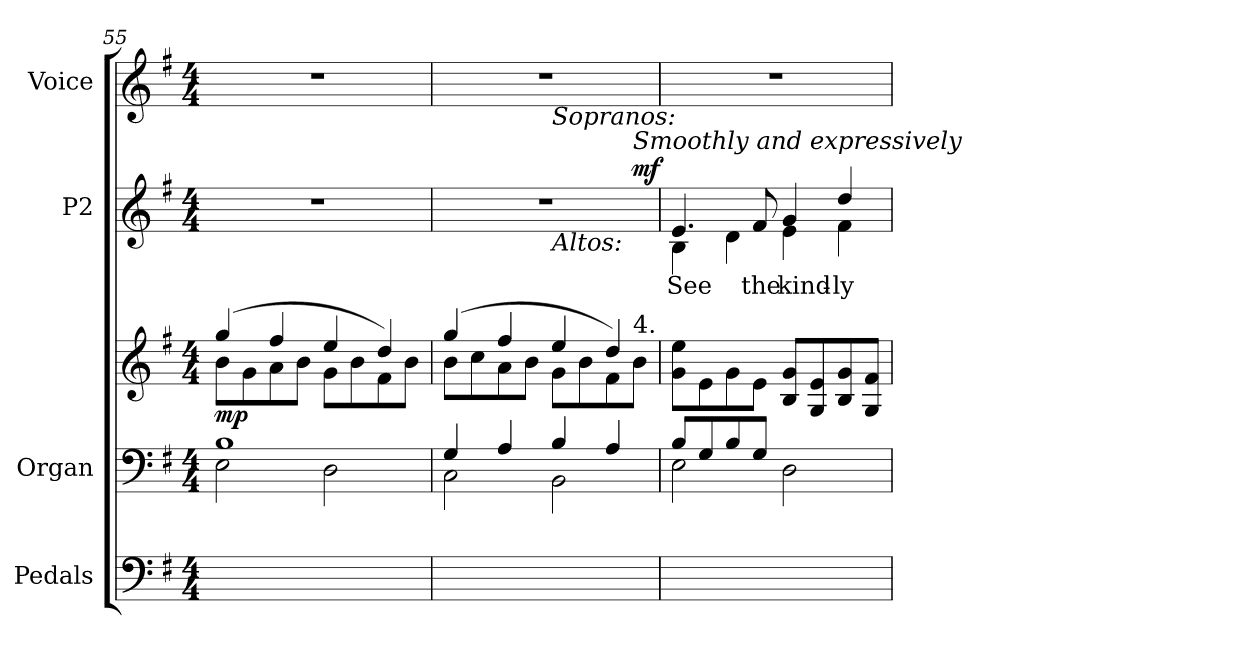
**kern	**kern	**kern	**dynam	**kern	**text	**dynam	**kern
*part4	*part3	*part3	*part3	*part2	*part2	*part2	*part1
*staff5	*staff4	*staff3	*staff3/4	*staff2	*staff2	*staff2	*staff1
*I"Pedals	*I"Organ	*	*	*I"P2	*	*	*I"Voice
*I'Ped.	*	*	*	*	*	*	*
*clefF4	*clefF4	*clefG2	*	*clefG2	*	*	*clefG2
*k[f#]	*k[f#]	*k[f#]	*	*k[f#]	*	*	*k[f#]
*G:	*G:	*G:	*	*G:	*	*	*G:
*M4/4	*M4/4	*M4/4	*	*M4/4	*	*	*M4/4
=55	=55	=55	=55	=55	=55	=55	=55
*	*^	*^	*	*	*	*	*
2Ei\yy	1Bi	2Ei\	(4ggi/	8bi\L	mp	1r	.	.	1r
.	.	.	.	8gi\	.	.	.	.	.
.	.	.	4ff#i/	8ai\	.	.	.	.	.
.	.	.	.	8bi\J	.	.	.	.	.
2Di\yy	.	2Di\	4eei/	8gi\L	.	.	.	.	.
.	.	.	.	8bi\	.	.	.	.	.
.	.	.	4ddi/)	8f#i\	.	.	.	.	.
.	.	.	.	8bi\J	.	.	.	.	.
!!LO:LB:g=z
=56	=56	=56	=56	=56	=56	=56	=56	=56	=56
*	*	*	*	*	*	*^	*	*	*
*	*	*	*	*	*	*	*^	*	*	*
2Ci/yy	4Gi/	2Ci\	(4ggi/	8bi\L	.	1r	2..ryy	2ryy	.	.	1r
.	.	.	.	8cci\	.	.	.	.	.	.	.
.	4Ai/	.	4ff#i/	8ai\	.	.	.	.	.	.	.
.	.	.	.	8bi\J	.	.	.	.	.	.	.
!	!	!	!	!	!	!	!	!LO:TX:a:i:t=Sopranos&colon;	!	!	!
!	!	!	!	!	!	!	!	!LO:TX:b:i:t=Altos&colon;	!	!	!
2BBi/yy	4Bi/	2BBi\	4eei/	8gi\L	.	.	.	2ryy	.	.	.
.	.	.	.	8bi\	.	.	.	.	.	.	.
.	4Ai/	.	4ddi/)	8f#i\	.	.	.	.	.	.	.
!	!	!	!	!	!	!	!LO:TX:a:i:t=Smoothly and expressively	!	!	!	!
!	!	!	!	!LO:TX:a:t=4.	!	!	!	!	!	!	!
.	.	.	.	8bi\J	.	.	8ryy	.	.	mf	.
*	*	*	*v	*v	*	*	*	*	*	*	*
*	*	*	*	*	*v	*v	*v	*	*	*
=57	=57	=57	=57	=57	=57	=57	=57	=57
*	*	*	*^	*	*^	*	*	*
*	*	*	*	*	*	*	*^	*	*	*
!	!	!	!	!	!	!	!	!	!LO:LY:b:color=#000000	!	!
*	*	*	*v	*v	*	*	*	*	*	*	*
*	*	*	*	*	*	*v	*v	*	*	*
2Ei\yy	8Bi/L	2Ei\	8gi\ 8eeiL	.	4.ei/	4Bi\	See	.	1r
.	8Gi/	.	8ei\	.	.	.	.	.	.
.	8Bi/	.	8gi\	.	.	4di\	.	.	.
!	!	!	!	!	!	!	!LO:LY:b:color=#000000	!	!
.	8Gi/J	.	8ei\J	.	8f#i/	.	the	.	.
!	!	!	!	!	!	!	!LO:LY:b:color=#000000	!	!
2Di\yy	2Di\	2ryy	8Bi/ 8giL	.	4gi/	4ei\	kind-	.	.
.	.	.	8Gi/ 8ei	.	.	.	.	.	.
!	!	!	!	!	!	!	!LO:LY:b:color=#000000	!	!
.	.	.	8Bi/ 8gi	.	4ddi/	4f#i\	-ly	.	.
.	.	.	8Gi/ 8f#iJ	.	.	.	.	.	.
*	*v	*v	*	*	*v	*v	*	*	*
=	=	=	=	=	=	=	=
*-	*-	*-	*-	*-	*-	*-	*-
